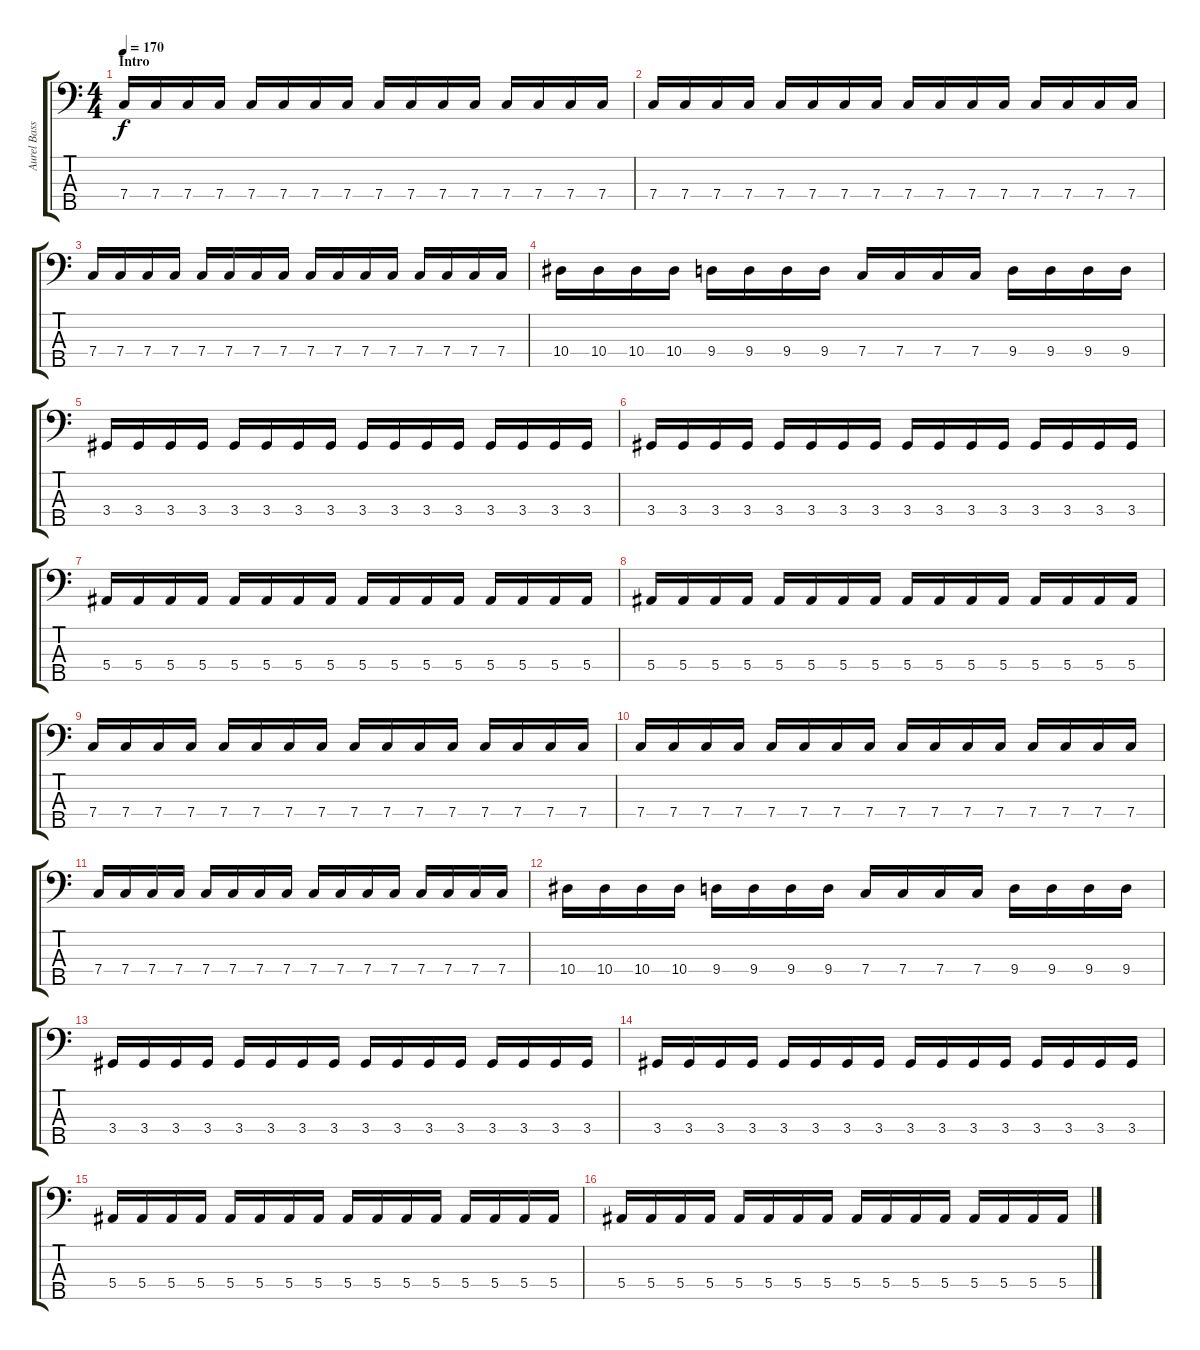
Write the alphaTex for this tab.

\track ("Aurel Bass" "Aurel Bass") {instrument electricbassfinger}
\staff {score tabs}
\tuning (Ab2 Eb2 Bb1 F1 C1) {hide}
\ts (4 4)
\section ("" "Intro")
\tempo 170
\clef f4
\ks c
7.4.16{dy f instrument electricbassfinger} 7.4.16 7.4.16 7.4.16 7.4.16 7.4.16 7.4.16 7.4.16 7.4.16 7.4.16 7.4.16 7.4.16 7.4.16 7.4.16 7.4.16 7.4.16 |
7.4.16 7.4.16 7.4.16 7.4.16 7.4.16 7.4.16 7.4.16 7.4.16 7.4.16 7.4.16 7.4.16 7.4.16 7.4.16 7.4.16 7.4.16 7.4.16 |
7.4.16 7.4.16 7.4.16 7.4.16 7.4.16 7.4.16 7.4.16 7.4.16 7.4.16 7.4.16 7.4.16 7.4.16 7.4.16 7.4.16 7.4.16 7.4.16 |
10.4.16 10.4.16 10.4.16 10.4.16 9.4.16 9.4.16 9.4.16 9.4.16 7.4.16 7.4.16 7.4.16 7.4.16 9.4.16 9.4.16 9.4.16 9.4.16 |
3.4.16 3.4.16 3.4.16 3.4.16 3.4.16 3.4.16 3.4.16 3.4.16 3.4.16 3.4.16 3.4.16 3.4.16 3.4.16 3.4.16 3.4.16 3.4.16 |
3.4.16 3.4.16 3.4.16 3.4.16 3.4.16 3.4.16 3.4.16 3.4.16 3.4.16 3.4.16 3.4.16 3.4.16 3.4.16 3.4.16 3.4.16 3.4.16 |
5.4.16 5.4.16 5.4.16 5.4.16 5.4.16 5.4.16 5.4.16 5.4.16 5.4.16 5.4.16 5.4.16 5.4.16 5.4.16 5.4.16 5.4.16 5.4.16 |
5.4.16 5.4.16 5.4.16 5.4.16 5.4.16 5.4.16 5.4.16 5.4.16 5.4.16 5.4.16 5.4.16 5.4.16 5.4.16 5.4.16 5.4.16 5.4.16 |
7.4.16 7.4.16 7.4.16 7.4.16 7.4.16 7.4.16 7.4.16 7.4.16 7.4.16 7.4.16 7.4.16 7.4.16 7.4.16 7.4.16 7.4.16 7.4.16 |
7.4.16 7.4.16 7.4.16 7.4.16 7.4.16 7.4.16 7.4.16 7.4.16 7.4.16 7.4.16 7.4.16 7.4.16 7.4.16 7.4.16 7.4.16 7.4.16 |
7.4.16 7.4.16 7.4.16 7.4.16 7.4.16 7.4.16 7.4.16 7.4.16 7.4.16 7.4.16 7.4.16 7.4.16 7.4.16 7.4.16 7.4.16 7.4.16 |
10.4.16 10.4.16 10.4.16 10.4.16 9.4.16 9.4.16 9.4.16 9.4.16 7.4.16 7.4.16 7.4.16 7.4.16 9.4.16 9.4.16 9.4.16 9.4.16 |
3.4.16 3.4.16 3.4.16 3.4.16 3.4.16 3.4.16 3.4.16 3.4.16 3.4.16 3.4.16 3.4.16 3.4.16 3.4.16 3.4.16 3.4.16 3.4.16 |
3.4.16 3.4.16 3.4.16 3.4.16 3.4.16 3.4.16 3.4.16 3.4.16 3.4.16 3.4.16 3.4.16 3.4.16 3.4.16 3.4.16 3.4.16 3.4.16 |
5.4.16 5.4.16 5.4.16 5.4.16 5.4.16 5.4.16 5.4.16 5.4.16 5.4.16 5.4.16 5.4.16 5.4.16 5.4.16 5.4.16 5.4.16 5.4.16 |
5.4.16 5.4.16 5.4.16 5.4.16 5.4.16 5.4.16 5.4.16 5.4.16 5.4.16 5.4.16 5.4.16 5.4.16 5.4.16 5.4.16 5.4.16 5.4.16
